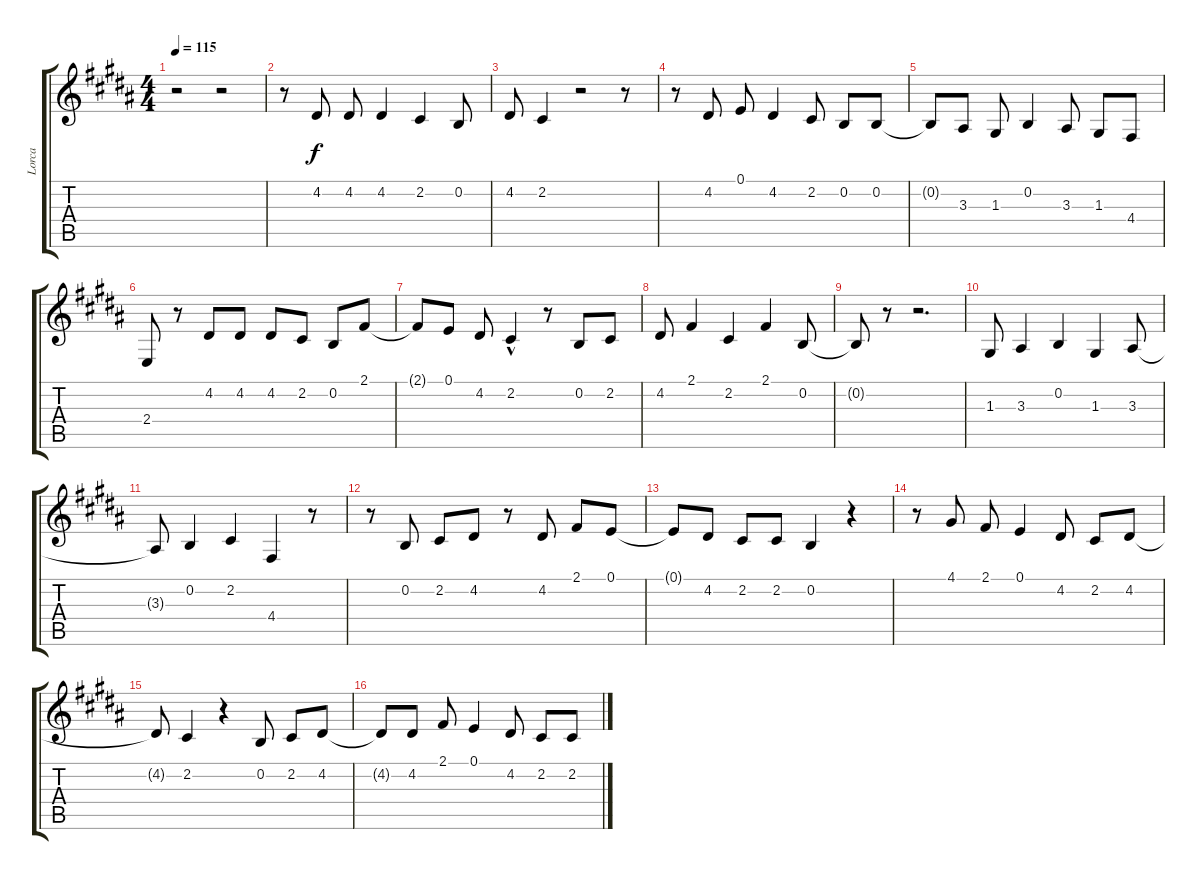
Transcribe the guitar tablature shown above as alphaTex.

\track ("Lorca" "Lorca") {instrument flute}
\staff {score tabs}
\tuning (E4 B3 G3 D3 A2 E2) {hide}
\ts (4 4)
\tempo 115
\clef g2
\ks b
r.2{dy f} r.2 |
r.8 4.2.8 4.2.8 4.2.4 2.2.4 0.2.8 |
4.2.8 2.2.4 r.2 r.8 |
r.8 4.2.8 0.1.8 4.2.4 2.2.8 0.2.8 0.2.8 |
0.2{t}.8 3.3.8 1.3.8 0.2.4 3.3.8 1.3.8 4.4.8 |
2.4.8 r.8 4.2.8 4.2.8 4.2.8 2.2.8 0.2.8 2.1.8 |
2.1{t}.8 0.1.8 4.2.8 2.2{hac}.4 r.8 0.2.8 2.2.8 |
4.2.8 2.1.4 2.2.4 2.1.4 0.2.8 |
0.2{t}.8 r.8 r.2{d} |
1.3.8 3.3.4 0.2.4 1.3.4 3.3.8 |
3.3{t}.8 0.2.4 2.2.4 4.4.4 r.8 |
r.8 0.2.8 2.2.8 4.2.8 r.8 4.2.8 2.1.8 0.1.8 |
0.1{t}.8 4.2.8 2.2.8 2.2.8 0.2.4 r.4 |
r.8 4.1.8 2.1.8 0.1.4 4.2.8 2.2.8 4.2.8 |
4.2{t}.8 2.2.4 r.4 0.2.8 2.2.8 4.2.8 |
4.2{t}.8 4.2.8 2.1.8 0.1.4 4.2.8 2.2.8 2.2.8
